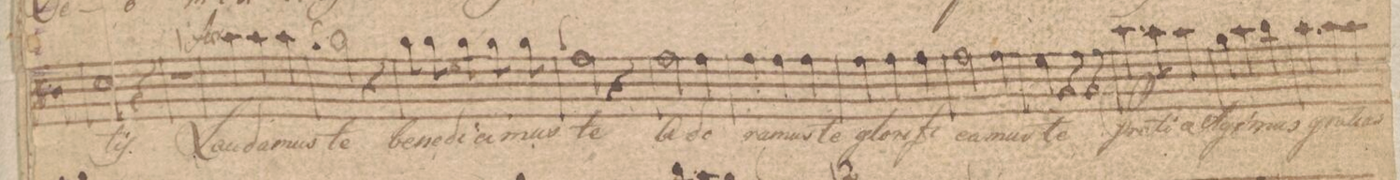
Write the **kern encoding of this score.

**kern	**text	**dynam
*I"Soprano	*	*
*clefC1	*	*
*k[f#c#]	*	*
*M3/4	*	*
4g#X\	.	.
=28	=28	=28
2a\	-tiſ	.
4r	.	.
=29	=29	=29
2.r	.	.
=30	=30	=30
4ff#\	Lau-	f
4ff#\	-da-	.
4ff#\	-mus	.
=31	=31	=31
8qqee/	.	.
2ee\	te	.
4r	.	.
=32	=32	=32
8ee\	be-	.
8ee\	-ne-	.
4ee\	-di-	.
8ee\	-ci-	.
8ee\	-mus	.
=33	=33	=33
8qqee/	.	.
2dd\	te	.
4r	.	.
=34	=34	=34
2dd\	A-	.
4dd\	-do-	.
=35	=35	=35
4dd\	-ra-	.
4dd\	-mus	.
4dd\	te	.
=36	=36	=36
4dd\	glo-	.
4dd\	-ri-	.
4dd\	-fi-	.
=37	=37	=37
2dd\	-ca-	.
4dd\	-mus	.
=38	=38	=38
4cc#\	te	.
4r	.	.
4r	.	.
=39	=39	=39
4.ff#\	Gra-	.
8ff#\	-ti-	.
4ff#\	-a	.
=40	=40	=40
4ee\	A-	.
4ff#\	-gi-	.
4gg\	-mus	.
=41	=41	=41
4.ff#\	gra-	.
8ff#\	-ti-	.
4ff#\	-as	.
=42	=42	=42
*-	*-	*-
